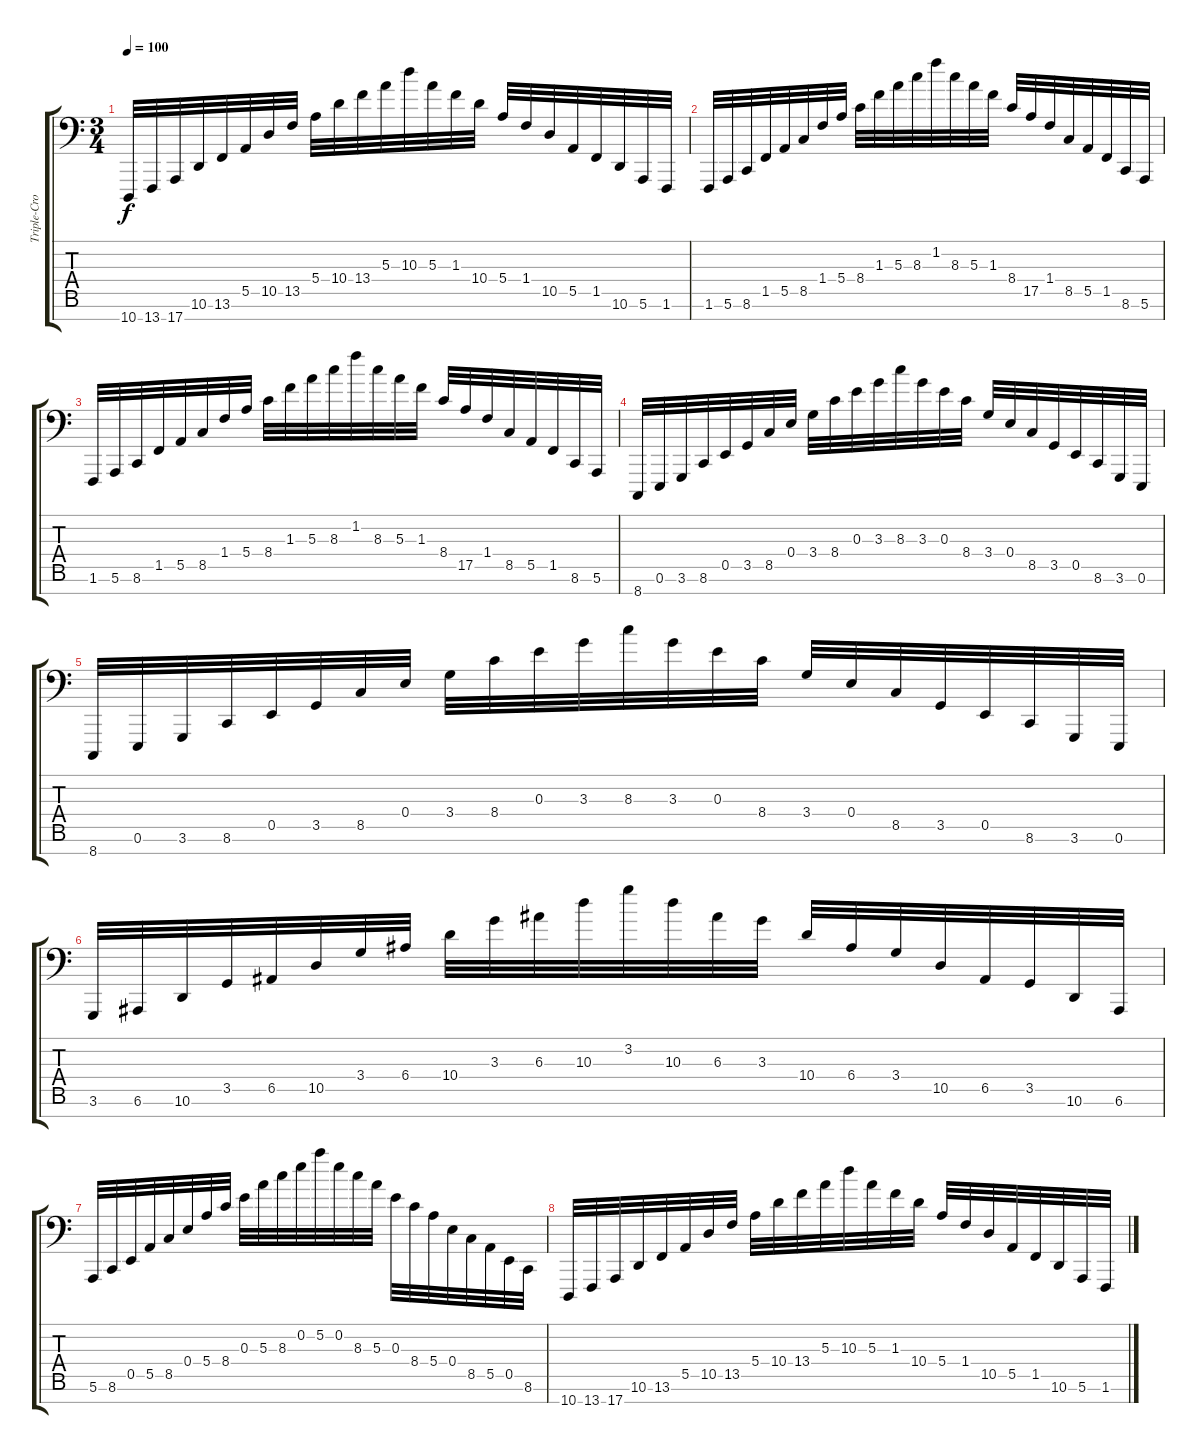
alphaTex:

\track ("Triple-Croche" "Triple-Cro") {instrument churchorgan}
\staff {score tabs}
\tuning (E-1 E5 E4 E3 E2 E1 E0) {hide}
\ts (3 4)
\tempo 100
\clef f4
\ks c
10.7.32{dy f} 13.7.32 17.7.32 10.6.32 13.6.32 5.5.32 10.5.32 13.5.32 5.4.32 10.4.32 13.4.32 5.3.32 10.3.32 5.3.32 1.3.32 10.4.32 5.4.32 1.4.32 10.5.32 5.5.32 1.5.32 10.6.32 5.6.32 1.6.32 |
1.6.32 5.6.32 8.6.32 1.5.32 5.5.32 8.5.32 1.4.32 5.4.32 8.4.32 1.3.32 5.3.32 8.3.32 1.2.32 8.3.32 5.3.32 1.3.32 8.4.32 17.5.32 1.4.32 8.5.32 5.5.32 1.5.32 8.6.32 5.6.32 |
1.6.32 5.6.32 8.6.32 1.5.32 5.5.32 8.5.32 1.4.32 5.4.32 8.4.32 1.3.32 5.3.32 8.3.32 1.2.32 8.3.32 5.3.32 1.3.32 8.4.32 17.5.32 1.4.32 8.5.32 5.5.32 1.5.32 8.6.32 5.6.32 |
8.7.32 0.6.32 3.6.32 8.6.32 0.5.32 3.5.32 8.5.32 0.4.32 3.4.32 8.4.32 0.3.32 3.3.32 8.3.32 3.3.32 0.3.32 8.4.32 3.4.32 0.4.32 8.5.32 3.5.32 0.5.32 8.6.32 3.6.32 0.6.32 |
8.7.32 0.6.32 3.6.32 8.6.32 0.5.32 3.5.32 8.5.32 0.4.32 3.4.32 8.4.32 0.3.32 3.3.32 8.3.32 3.3.32 0.3.32 8.4.32 3.4.32 0.4.32 8.5.32 3.5.32 0.5.32 8.6.32 3.6.32 0.6.32 |
3.6.32 6.6.32 10.6.32 3.5.32 6.5.32 10.5.32 3.4.32 6.4.32 10.4.32 3.3.32 6.3.32 10.3.32 3.2.32 10.3.32 6.3.32 3.3.32 10.4.32 6.4.32 3.4.32 10.5.32 6.5.32 3.5.32 10.6.32 6.6.32 |
5.6.32 8.6.32 0.5.32 5.5.32 8.5.32 0.4.32 5.4.32 8.4.32 0.3.32 5.3.32 8.3.32 0.2.32 5.2.32 0.2.32 8.3.32 5.3.32 0.3.32 8.4.32 5.4.32 0.4.32 8.5.32 5.5.32 0.5.32 8.6.32 |
10.7.32 13.7.32 17.7.32 10.6.32 13.6.32 5.5.32 10.5.32 13.5.32 5.4.32 10.4.32 13.4.32 5.3.32 10.3.32 5.3.32 1.3.32 10.4.32 5.4.32 1.4.32 10.5.32 5.5.32 1.5.32 10.6.32 5.6.32 1.6.32
